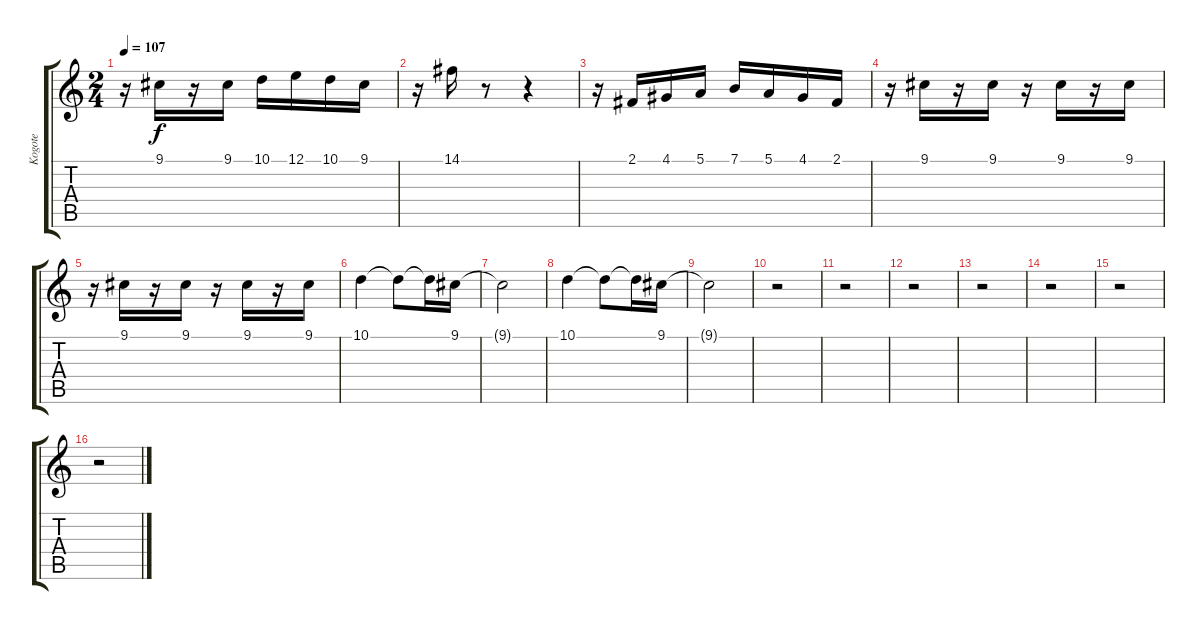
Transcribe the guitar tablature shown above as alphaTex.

\track ("Kogote" "Kogote") {instrument brasssection}
\staff {score tabs}
\tuning (E4 B3 G3 D3 A2 E2) {hide}
\ts (2 4)
\tempo 107
\clef g2
\ks c
r.16{dy f} 9.1.16 r.16 9.1.16 10.1.16 12.1.16 10.1.16 9.1.16 |
r.16 14.1.16 r.8 r.4 |
r.16 2.1.16 4.1.16 5.1.16 7.1.16 5.1.16 4.1.16 2.1.16 |
r.16 9.1.16 r.16 9.1.16 r.16 9.1.16 r.16 9.1.16 |
r.16 9.1.16 r.16 9.1.16 r.16 9.1.16 r.16 9.1.16 |
10.1.4 10.1{t}.8 10.1{t}.16 9.1.16 |
9.1{t}.2 |
10.1.4 10.1{t}.8 10.1{t}.16 9.1.16 |
9.1{t}.2 |
r.2 |
r.2 |
r.2 |
r.2 |
r.2 |
r.2 |
r.2
